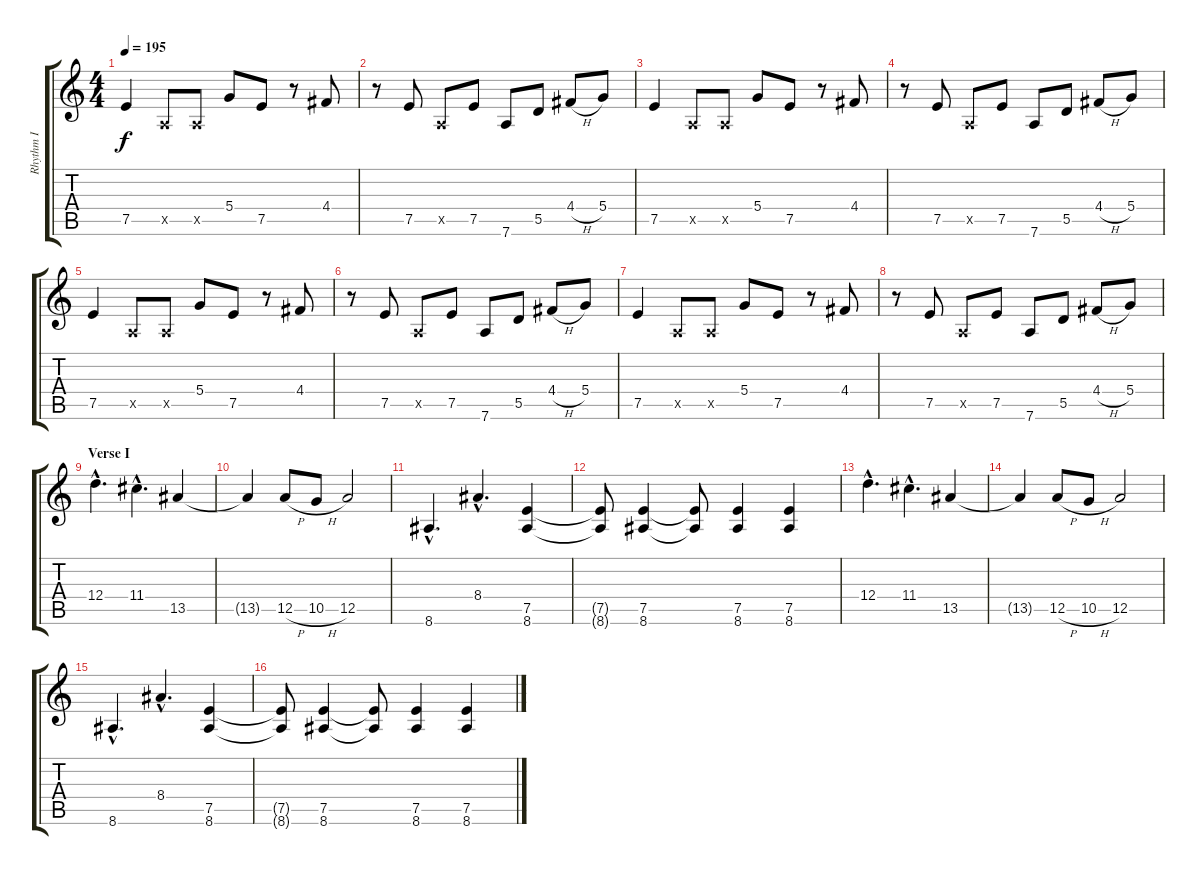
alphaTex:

\track ("Rhythm I" "Rhythm I") {instrument overdrivenguitar}
\staff {score tabs}
\tuning (E4 B3 G3 D3 A2 D2) {hide}
\ts (4 4)
\tempo 195
\clef g2
\ks c
7.5.4{dy f} 0.5{x}.8 0.5{x}.8 5.4.8 7.5.8 r.8 4.4.8 |
r.8 7.5.8 0.5{x}.8 7.5.8 7.6.8 5.5.8 4.4{h}.8 5.4.8 |
7.5.4 0.5{x}.8 0.5{x}.8 5.4.8 7.5.8 r.8 4.4.8 |
r.8 7.5.8 0.5{x}.8 7.5.8 7.6.8 5.5.8 4.4{h}.8 5.4.8 |
7.5.4 0.5{x}.8 0.5{x}.8 5.4.8 7.5.8 r.8 4.4.8 |
r.8 7.5.8 0.5{x}.8 7.5.8 7.6.8 5.5.8 4.4{h}.8 5.4.8 |
7.5.4 0.5{x}.8 0.5{x}.8 5.4.8 7.5.8 r.8 4.4.8 |
r.8 7.5.8 0.5{x}.8 7.5.8 7.6.8 5.5.8 4.4{h}.8 5.4.8 |
\section ("" "Verse I")
12.4{hac}.4{d} 11.4{hac}.4{d} 13.5.4 |
13.5{t}.4 12.5{h}.8 10.5{h}.8 12.5.2 |
8.6{hac}.4{d} 8.4{hac}.4{d} (7.5 8.6).4 |
(7.5{t} 8.6{t}).8 (7.5 8.6).4 (7.5{t} 8.6{t}).8 (7.5 8.6).4 (7.5 8.6).4 |
12.4{hac}.4{d} 11.4{hac}.4{d} 13.5.4 |
13.5{t}.4 12.5{h}.8 10.5{h}.8 12.5.2 |
8.6{hac}.4{d} 8.4{hac}.4{d} (7.5 8.6).4 |
(7.5{t} 8.6{t}).8 (7.5 8.6).4 (7.5{t} 8.6{t}).8 (7.5 8.6).4 (7.5 8.6).4
